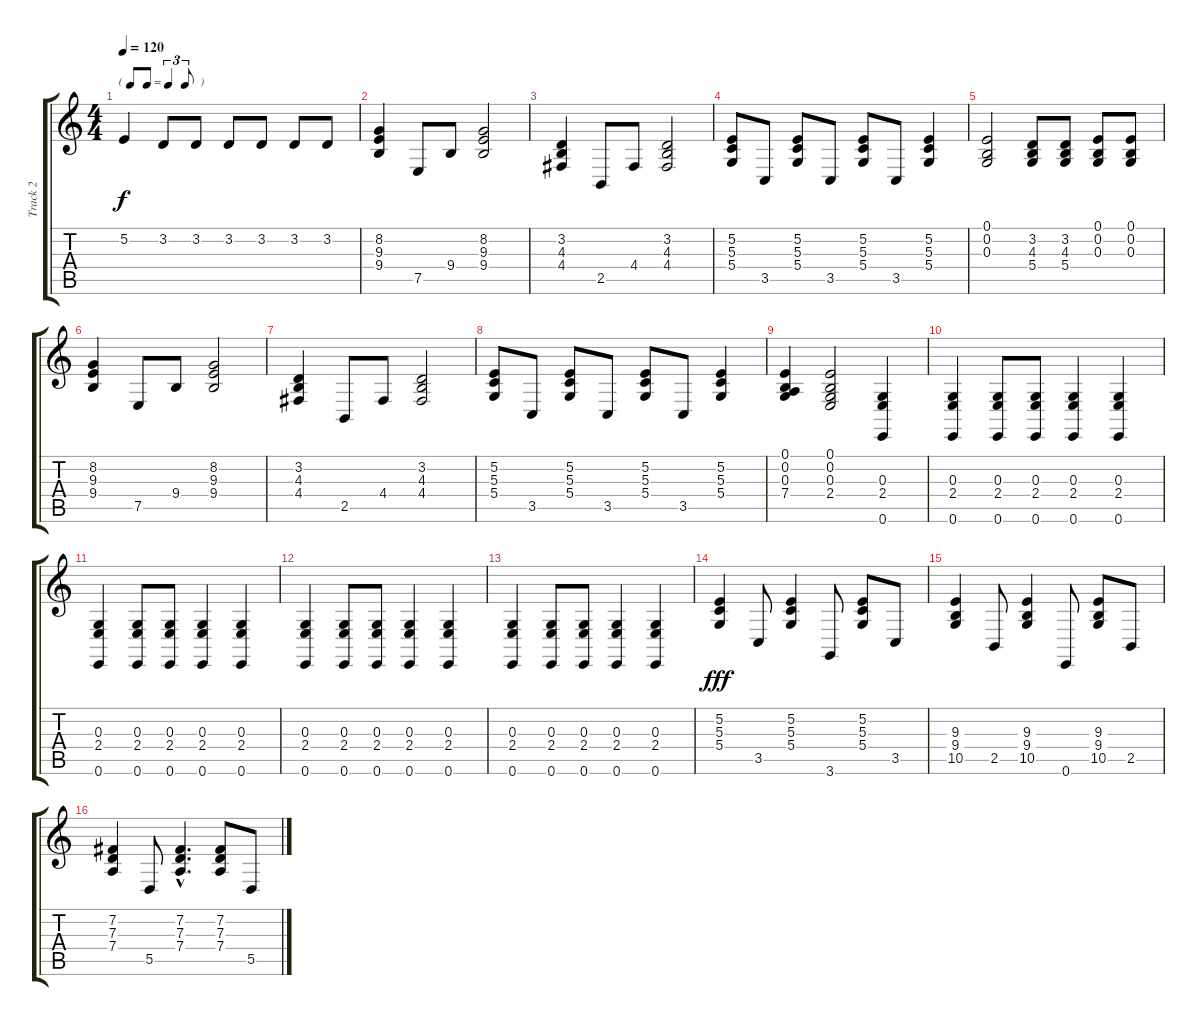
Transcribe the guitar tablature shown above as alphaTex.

\track ("Track 2" "Track 2") {instrument acousticgrandpiano}
\staff {score tabs}
\tuning (E4 B3 G3 D3 A2 E2) {hide}
\ts (4 4)
\tf triplet8th
\tempo 120
\clef g2
\ks c
5.2.4{dy f} 3.2.8 3.2.8 3.2.8 3.2.8 3.2.8 3.2.8 |
(8.2 9.3 9.4).4 7.5.8 9.4.8 (8.2 9.3 9.4).2 |
(3.2 4.3 4.4).4 2.5.8 4.4.8 (3.2 4.3 4.4).2 |
(5.2 5.3 5.4).8 3.5.8 (5.2 5.3 5.4).8 3.5.8 (5.2 5.3 5.4).8 3.5.8 (5.2 5.3 5.4).4 |
(0.1 0.2 0.3).2 (3.2 4.3 5.4).8 (3.2 4.3 5.4).8 (0.1 0.2 0.3).8 (0.1 0.2 0.3).8 |
(8.2 9.3 9.4).4 7.5.8 9.4.8 (8.2 9.3 9.4).2 |
(3.2 4.3 4.4).4 2.5.8 4.4.8 (3.2 4.3 4.4).2 |
(5.2 5.3 5.4).8 3.5.8 (5.2 5.3 5.4).8 3.5.8 (5.2 5.3 5.4).8 3.5.8 (5.2 5.3 5.4).4 |
(0.1 0.2 0.3 7.4).4 (0.1 0.2 0.3 2.4).2 (0.3 2.4 0.6).4 |
(0.3 2.4 0.6).4{volume 12} (0.3 2.4 0.6).8 (0.3 2.4 0.6).8 (0.3 2.4 0.6).4 (0.3 2.4 0.6).4 |
(0.3 2.4 0.6).4 (0.3 2.4 0.6).8 (0.3 2.4 0.6).8 (0.3 2.4 0.6).4 (0.3 2.4 0.6).4 |
(0.3 2.4 0.6).4 (0.3 2.4 0.6).8 (0.3 2.4 0.6).8 (0.3 2.4 0.6).4 (0.3 2.4 0.6).4 |
(0.3 2.4 0.6).4 (0.3 2.4 0.6).8 (0.3 2.4 0.6).8 (0.3 2.4 0.6).4 (0.3 2.4 0.6).4 |
(5.2 5.3 5.4).4{dy fff volume 16} 3.5.8 (5.2 5.3 5.4).4 3.6.8 (5.2 5.3 5.4).8 3.5.8 |
(9.3 9.4 10.5).4 2.5.8 (9.3 9.4 10.5).4 0.6.8 (9.3 9.4 10.5).8 2.5.8 |
(7.2 7.3 7.4).4 5.5.8 (7.2{hac} 7.3{hac} 7.4{hac}).4{d} (7.2 7.3 7.4).8 5.5.8
